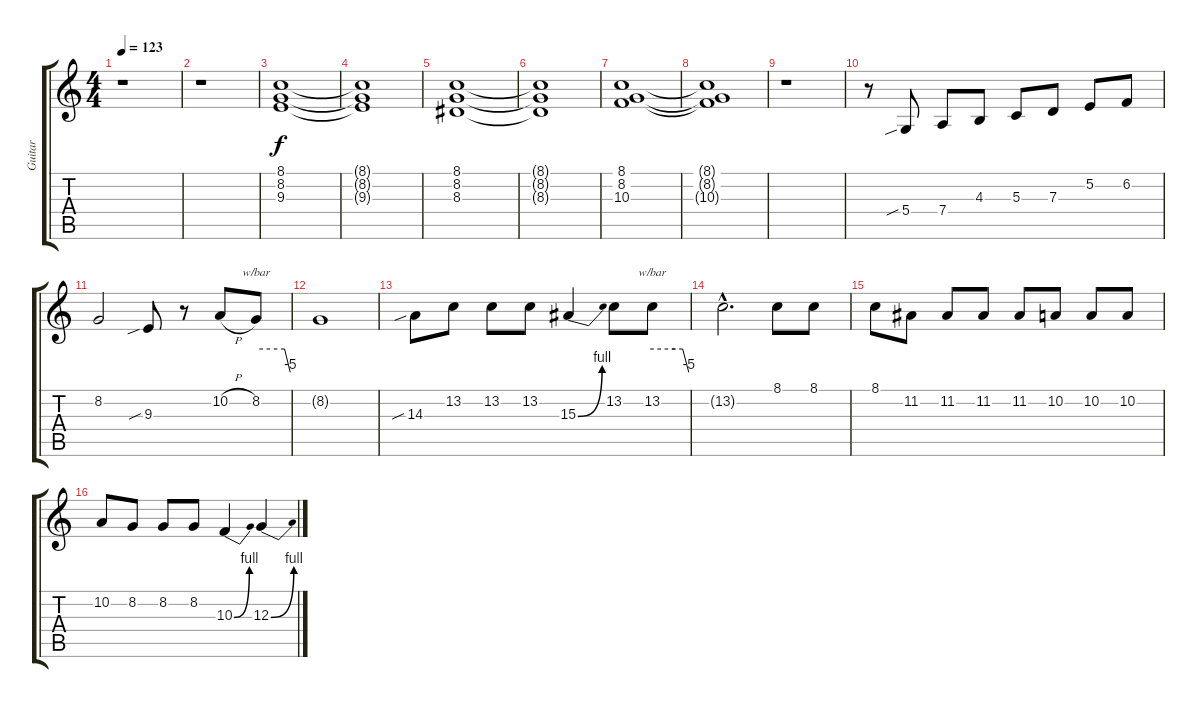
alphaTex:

\track ("Guitar" "Guitar") {instrument lead2sawtooth}
\staff {score tabs}
\tuning (E4 B3 G3 D3 A2 E2) {hide}
\ts (4 4)
\tempo 123
\clef g2
\ks c
r.1{dy f} |
r.1 |
(8.1 8.2 9.3).1 |
(8.1{t} 8.2{t} 9.3{t}).1 |
(8.1 8.2 8.3).1 |
(8.1{t} 8.2{t} 8.3{t}).1 |
(8.1 8.2 10.3).1 |
(8.1{t} 8.2{t} 10.3{t}).1 |
r.1 |
r.8 5.4{sib}.8{volume 16 instrument lead1square} 7.4.8 4.3.8 5.3.8 7.3.8 5.2.8 6.2.8 |
8.2.2 9.3{sib}.8 r.8 10.2{h}.8 8.2.8{tbe (custom default 0 0 50 0 60 -20)} |
8.2{t}.1 |
14.3{sib}.8 13.2.8 13.2.8 13.2.8 15.3{be (bend 0 0 60 4)}.4 13.2.8 13.2.8{tbe (custom default 0 0 38 0 50 0 60 -20)} |
13.2{hac t}.2{d} 8.1.8 8.1.8 |
8.1.8 11.2.8 11.2.8 11.2.8 11.2.8 10.2.8 10.2.8 10.2.8 |
10.2.8 8.2.8 8.2.8 8.2.8 10.3{be (bend 0 0 60 4)}.4 12.3{be (bend 0 0 60 4)}.4
